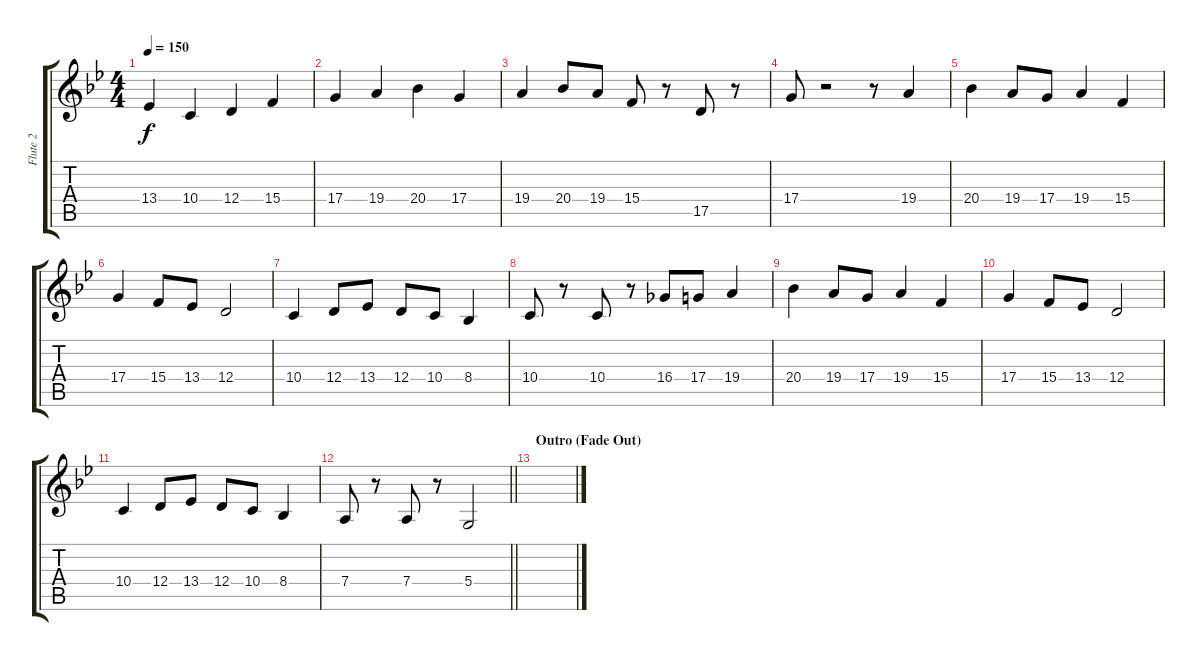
\track ("Flute 2" "Flute 2") {instrument piccolo}
\staff {score tabs}
\tuning (E4 B3 G3 D3 A2 E2) {hide}
\ts (4 4)
\tempo 150
\clef g2
\ks gminor
13.4.4{dy f} 10.4.4 12.4.4 15.4.4 |
17.4.4 19.4.4 20.4.4 17.4.4 |
19.4.4 20.4.8 19.4.8 15.4.8 r.8 17.5.8 r.8 |
17.4.8 r.2 r.8 19.4.4 |
20.4.4 19.4.8 17.4.8 19.4.4 15.4.4 |
17.4.4 15.4.8 13.4.8 12.4.2 |
10.4.4 12.4.8 13.4.8 12.4.8 10.4.8 8.4.4 |
10.4.8 r.8 10.4.8 r.8 16.4.8 17.4.8 19.4.4 |
20.4.4 19.4.8 17.4.8 19.4.4 15.4.4 |
17.4.4 15.4.8 13.4.8 12.4.2 |
10.4.4 12.4.8 13.4.8 12.4.8 10.4.8 8.4.4 |
\barLineRight lightlight
7.4.8 r.8 7.4.8 r.8 5.4.2 |
\section ("" "Outro (Fade Out)")
